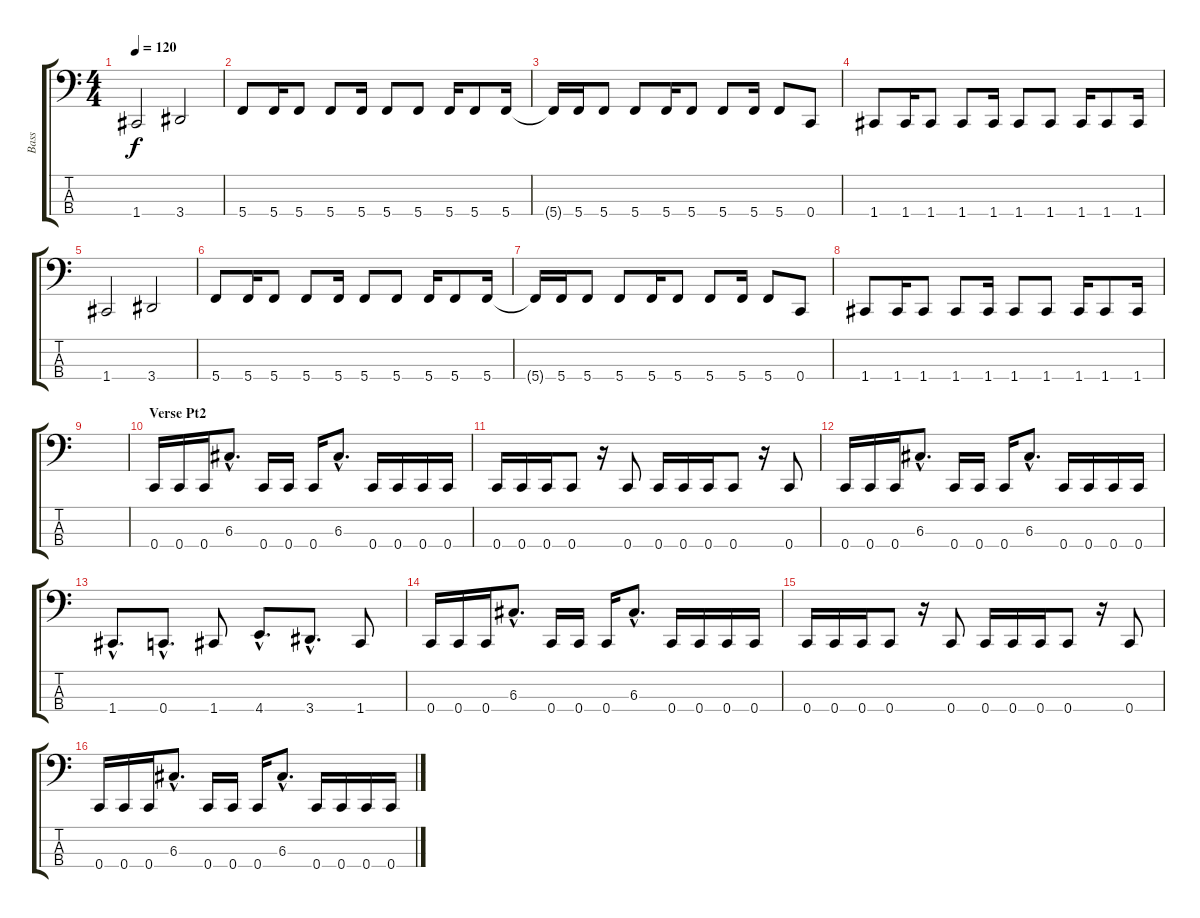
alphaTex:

\track ("Bass" "Bass") {instrument electricbasspick}
\staff {score tabs}
\tuning (F2 C2 G1 C1) {hide}
\ts (4 4)
\tempo 120
\clef f4
\ks c
1.4.2{dy f} 3.4.2 |
5.4.8 5.4.16 5.4.8 5.4.8 5.4.16 5.4.8 5.4.8 5.4.16 5.4.8 5.4.16 |
5.4{t}.16 5.4.16 5.4.8 5.4.8 5.4.16 5.4.8 5.4.8 5.4.16 5.4.8 0.4.8 |
1.4.8 1.4.16 1.4.8 1.4.8 1.4.16 1.4.8 1.4.8 1.4.16 1.4.8 1.4.16 |
1.4.2 3.4.2 |
5.4.8 5.4.16 5.4.8 5.4.8 5.4.16 5.4.8 5.4.8 5.4.16 5.4.8 5.4.16 |
5.4{t}.16 5.4.16 5.4.8 5.4.8 5.4.16 5.4.8 5.4.8 5.4.16 5.4.8 0.4.8 |
1.4.8 1.4.16 1.4.8 1.4.8 1.4.16 1.4.8 1.4.8 1.4.16 1.4.8 1.4.16 |
|
\section ("" "Verse Pt2")
0.4.16 0.4.16 0.4.16 6.3{hac}.8{d} 0.4.16 0.4.16 0.4.16 6.3{hac}.8{d} 0.4.16 0.4.16 0.4.16 0.4.16 |
0.4.16 0.4.16 0.4.16 0.4.8 r.16 0.4.8 0.4.16 0.4.16 0.4.16 0.4.8 r.16 0.4.8 |
0.4.16 0.4.16 0.4.16 6.3{hac}.8{d} 0.4.16 0.4.16 0.4.16 6.3{hac}.8{d} 0.4.16 0.4.16 0.4.16 0.4.16 |
1.4{hac}.8{d} 0.4{hac}.8{d} 1.4.8 4.4{hac}.8{d} 3.4{hac}.8{d} 1.4.8 |
0.4.16 0.4.16 0.4.16 6.3{hac}.8{d} 0.4.16 0.4.16 0.4.16 6.3{hac}.8{d} 0.4.16 0.4.16 0.4.16 0.4.16 |
0.4.16 0.4.16 0.4.16 0.4.8 r.16 0.4.8 0.4.16 0.4.16 0.4.16 0.4.8 r.16 0.4.8 |
0.4.16 0.4.16 0.4.16 6.3{hac}.8{d} 0.4.16 0.4.16 0.4.16 6.3{hac}.8{d} 0.4.16 0.4.16 0.4.16 0.4.16
